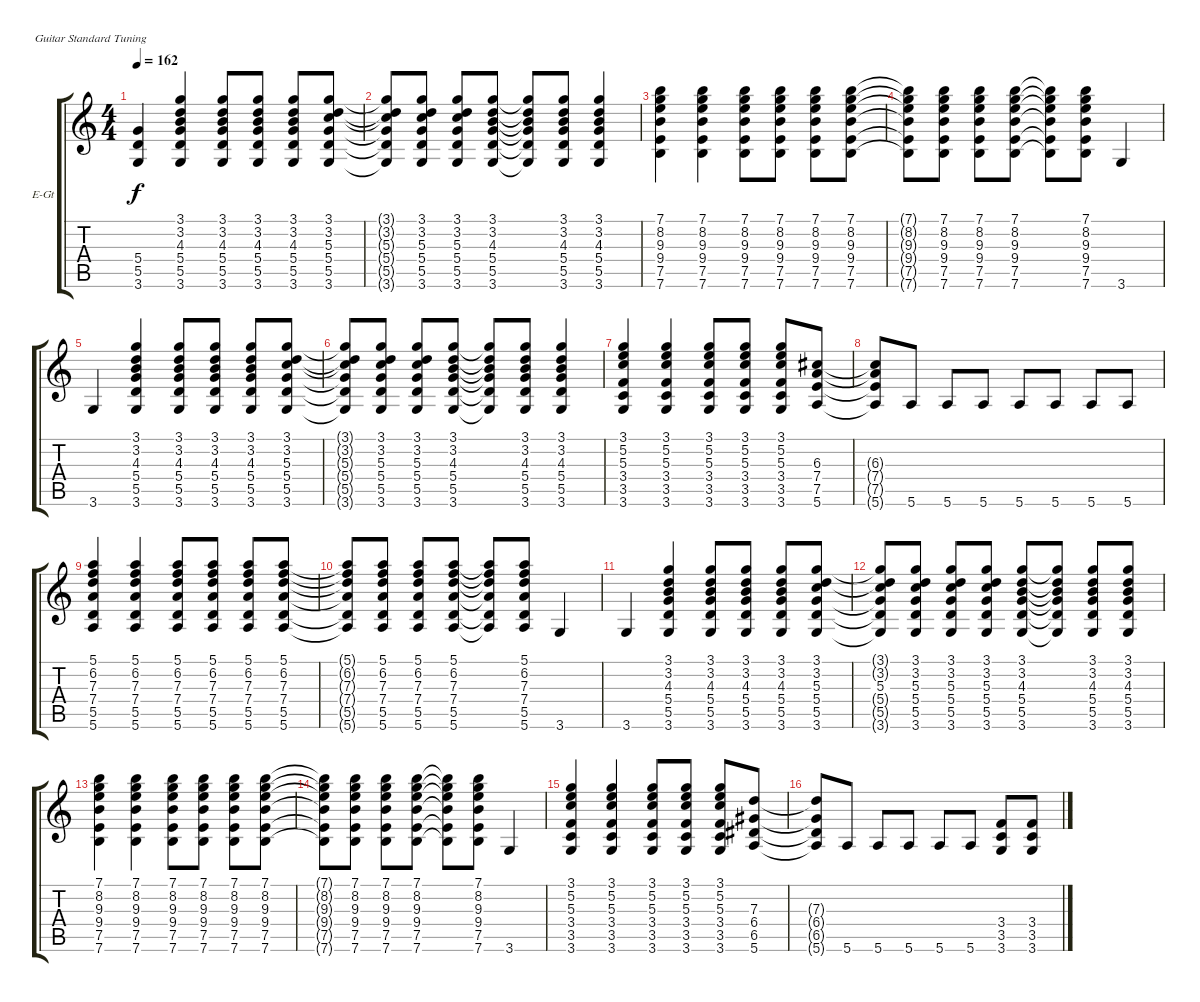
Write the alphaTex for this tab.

\defaultSystemsLayout 4
\bracketExtendMode groupsimilarinstruments
\firstSystemTrackNameOrientation horizontal
\otherSystemsTrackNameOrientation horizontal
\track ("Guitar 2 (Clean)" "E-Gt") {instrument overdrivenguitar}
\staff {score tabs}
\tuning (E4 B3 G3 D3 A2 E2)
\ts (4 4)
\tempo 162
\clef g2
\ks c
(5.4 5.5 3.6).4{dy f} (3.1 3.2 4.3 5.4 5.5 3.6).4 (3.1 3.2 4.3 5.4 5.5 3.6).8 (3.1 3.2 4.3 5.4 5.5 3.6).8 (3.1 3.2 4.3 5.4 5.5 3.6).8 (3.1 3.2 5.3 5.4 5.5 3.6).8 |
(3.1{t} 3.2{t} 5.3{t} 5.4{t} 5.5{t} 3.6{t}).8 (3.1 3.2 5.3 5.4 5.5 3.6).8 (3.1 3.2 5.3 5.4 5.5 3.6).8 (3.1 3.2 4.3 5.4 5.5 3.6).8 (3.1{t} 3.2{t} 4.3{t} 5.4{t} 5.5{t} 3.6{t}).8 (3.1 3.2 4.3 5.4 5.5 3.6).8 (3.1 3.2 4.3 5.4 5.5 3.6).4 |
(7.1 8.2 9.3 9.4 7.5 7.6).4 (7.1 8.2 9.3 9.4 7.5 7.6).4 (7.1 8.2 9.3 9.4 7.5 7.6).8 (7.1 8.2 9.3 9.4 7.5 7.6).8 (7.1 8.2 9.3 9.4 7.5 7.6).8 (7.1 8.2 9.3 9.4 7.5 7.6).8 |
(7.1{t} 8.2{t} 9.3{t} 9.4{t} 7.5{t} 7.6{t}).8 (7.1 8.2 9.3 9.4 7.5 7.6).8 (7.1 8.2 9.3 9.4 7.5 7.6).8 (7.1 8.2 9.3 9.4 7.5 7.6).8 (7.1{t} 8.2{t} 9.3{t} 9.4{t} 7.5{t} 7.6{t}).8 (7.1 8.2 9.3 9.4 7.5 7.6).8 3.6.4 |
3.6.4 (3.1 3.2 4.3 5.4 5.5 3.6).4 (3.1 3.2 4.3 5.4 5.5 3.6).8 (3.1 3.2 4.3 5.4 5.5 3.6).8 (3.1 3.2 4.3 5.4 5.5 3.6).8 (3.1 3.2 5.3 5.4 5.5 3.6).8 |
(3.1{t} 3.2{t} 5.3{t} 5.4{t} 5.5{t} 3.6{t}).8 (3.1 3.2 5.3 5.4 5.5 3.6).8 (3.1 3.2 5.3 5.4 5.5 3.6).8 (3.1 3.2 4.3 5.4 5.5 3.6).8 (3.1{t} 3.2{t} 4.3{t} 5.4{t} 5.5{t} 3.6{t}).8 (3.1 3.2 4.3 5.4 5.5 3.6).8 (3.1 3.2 4.3 5.4 5.5 3.6).4 |
(3.1 5.2 5.3 3.4 3.5 3.6).4 (3.1 5.2 5.3 3.4 3.5 3.6).4 (3.1 5.2 5.3 3.4 3.5 3.6).8 (3.1 5.2 5.3 3.4 3.5 3.6).8 (3.1 5.2 5.3 3.4 3.5 3.6).8 (6.3 7.4 7.5 5.6).8 |
(6.3{t} 7.4{t} 7.5{t} 5.6{t}).8 5.6.8 5.6.8 5.6.8 5.6.8 5.6.8 5.6.8 5.6.8 |
(5.1 6.2 7.3 7.4 5.5 5.6).4 (5.1 6.2 7.3 7.4 5.5 5.6).4 (5.1 6.2 7.3 7.4 5.5 5.6).8 (5.1 6.2 7.3 7.4 5.5 5.6).8 (5.1 6.2 7.3 7.4 5.5 5.6).8 (5.1 6.2 7.3 7.4 5.5 5.6).8 |
(5.1{t} 6.2{t} 7.3{t} 7.4{t} 5.5{t} 5.6{t}).8 (5.1 6.2 7.3 7.4 5.5 5.6).8 (5.1 6.2 7.3 7.4 5.5 5.6).8 (5.1 6.2 7.3 7.4 5.5 5.6).8 (5.1{t} 6.2{t} 7.3{t} 7.4{t} 5.5{t} 5.6{t}).8 (5.1 6.2 7.3 7.4 5.5 5.6).8 3.6.4 |
3.6.4 (3.1 3.2 4.3 5.4 5.5 3.6).4 (3.1 3.2 4.3 5.4 5.5 3.6).8 (3.1 3.2 4.3 5.4 5.5 3.6).8 (3.1 3.2 4.3 5.4 5.5 3.6).8 (3.1 3.2 5.3 5.4 5.5 3.6).8 |
(3.1{t} 3.2{t} 5.3 5.4{t} 5.5{t} 3.6{t}).8 (3.1 3.2 5.3 5.4 5.5 3.6).8 (3.1 3.2 5.3 5.4 5.5 3.6).8 (3.1 3.2 5.3 5.4 5.5 3.6).8 (3.1 3.2 4.3 5.4 5.5 3.6).8 (3.1{t} 3.2{t} 4.3{t} 5.4{t} 5.5{t} 3.6{t}).8 (3.1 3.2 4.3 5.4 5.5 3.6).8 (3.1 3.2 4.3 5.4 5.5 3.6).8 |
(7.1 8.2 9.3 9.4 7.5 7.6).4 (7.1 8.2 9.3 9.4 7.5 7.6).4 (7.1 8.2 9.3 9.4 7.5 7.6).8 (7.1 8.2 9.3 9.4 7.5 7.6).8 (7.1 8.2 9.3 9.4 7.5 7.6).8 (7.1 8.2 9.3 9.4 7.5 7.6).8 |
(7.1{t} 8.2{t} 9.3{t} 9.4{t} 7.5{t} 7.6{t}).8 (7.1 8.2 9.3 9.4 7.5 7.6).8 (7.1 8.2 9.3 9.4 7.5 7.6).8 (7.1 8.2 9.3 9.4 7.5 7.6).8 (7.1{t} 8.2{t} 9.3{t} 9.4{t} 7.5{t} 7.6{t}).8 (7.1 8.2 9.3 9.4 7.5 7.6).8 3.6.4 |
(3.1 5.2 5.3 3.4 3.5 3.6).4 (3.1 5.2 5.3 3.4 3.5 3.6).4 (3.1 5.2 5.3 3.4 3.5 3.6).8 (3.1 5.2 5.3 3.4 3.5 3.6).8 (3.1 5.2 5.3 3.4 3.5 3.6).8 (7.3 6.4 6.5 5.6).8 |
(7.3{t} 6.4{t} 6.5{t} 5.6{t}).8 5.6.8 5.6.8 5.6.8 5.6.8 5.6.8 (3.4 3.5 3.6).8 (3.4 3.5 3.6).8
